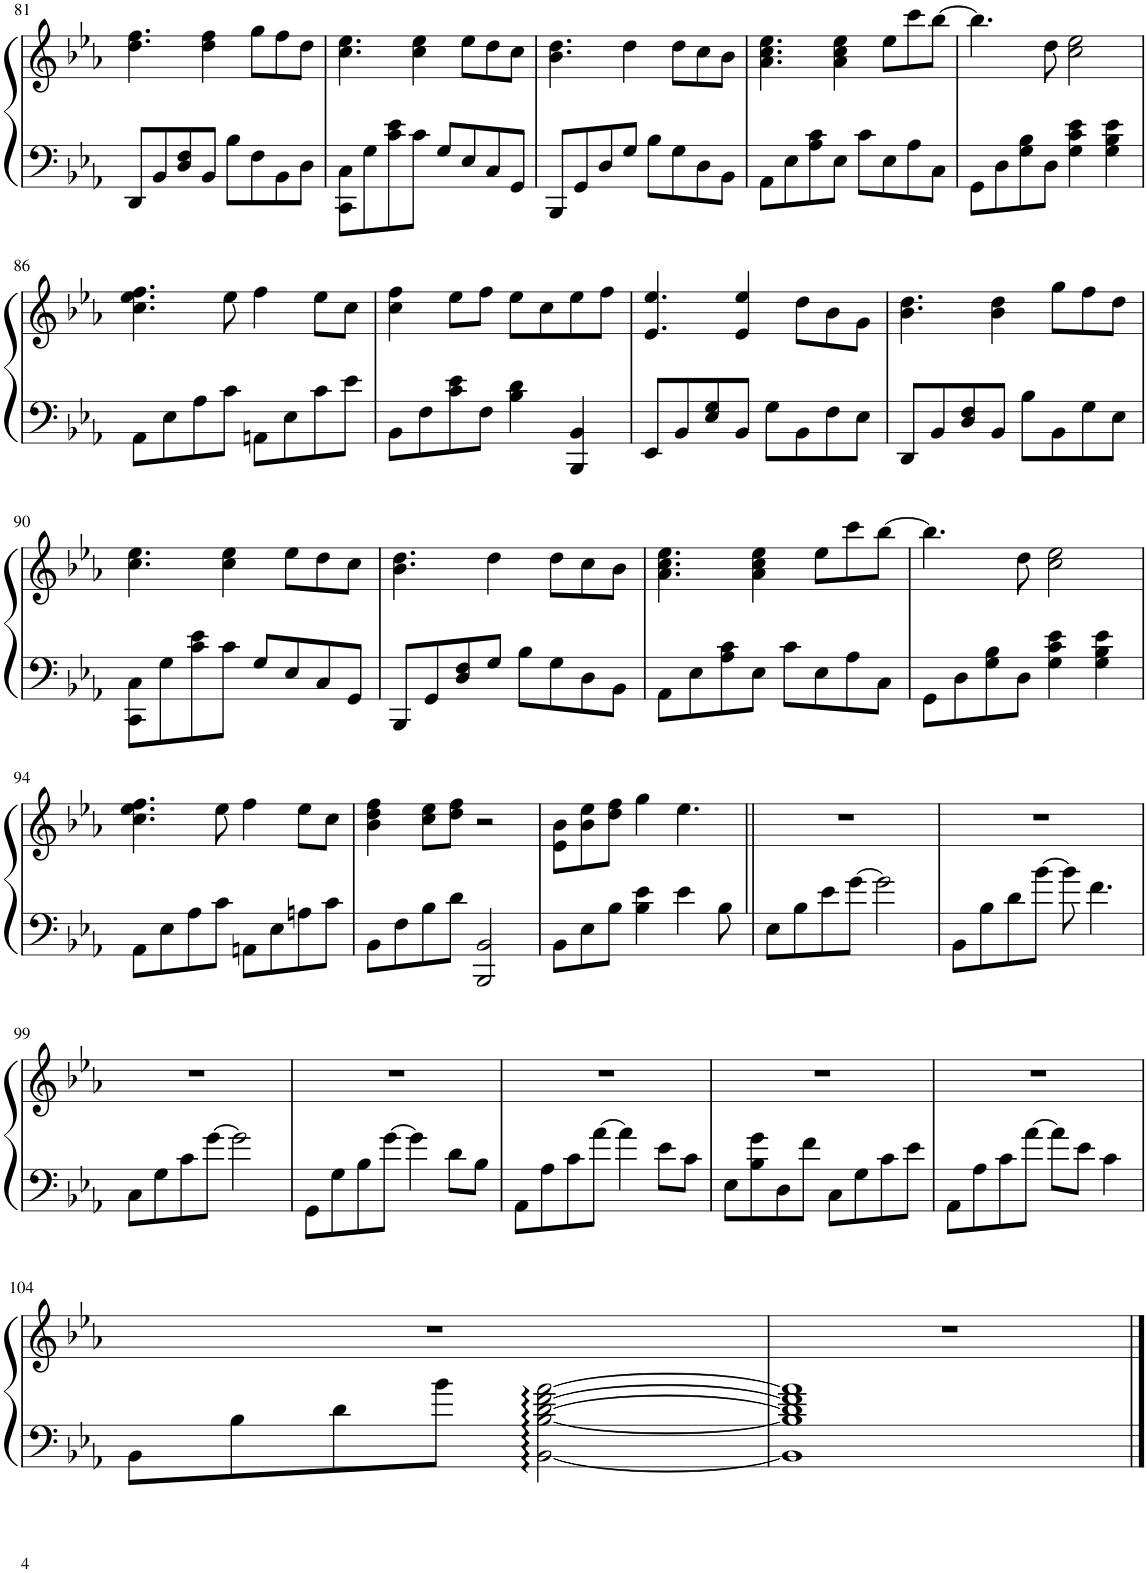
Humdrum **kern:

**kern	**kern
*part1	*part1
*staff2	*staff1
*I"Piano	*
!!LO:PB:g=z
*clefF4	*clefG2
*k[b-e-a-]	*k[b-e-a-]
*M4/4	*M4/4
=81	=81
8DD/L	4.dd\ 4.ff\
8BB-/	.
8D/ 8F/	.
8BB-/J	4dd\ 4ff\
8B-\L	.
8F\	8gg\L
8BB-\	8ff\
8D\J	8dd\J
=82	=82
8CC\ 8C\L	4.cc\ 4.ee-\
8G\	.
8c\ 8e-\	.
8c\J	4cc\ 4ee-\
8G/L	.
8E-/	8ee-\L
8C/	8dd\
8GG/J	8cc\J
=83	=83
8BBB-/L	4.b-\ 4.dd\
8GG/	.
8D/	.
8G/J	4dd\
8B-\L	.
8G\	8dd\L
8D\	8cc\
8BB-\J	8b-\J
=84	=84
8AA-\L	4.a-\ 4.cc\ 4.ee-\
8E-\	.
8A-\ 8c\	.
8E-\J	4a-\ 4cc\ 4ee-\
8c\L	.
8E-\	8ee-\L
8A-\	8ccc\
8C\J	[8bb-\J
=85	=85
8GG\L	4.bb-\]
8D\	.
8G\ 8B-\	.
8D\J	8dd\
4G\ 4c\ 4e-\	2cc\ 2ee-\
4G\ 4B-\ 4e-\	.
!!LO:LB:g=z
=86	=86
8AA-\L	4.cc\ 4.ee-\ 4.ff\
8E-\	.
8A-\	.
8c\J	8ee-\
8AAn\L	4ff\
8E-\	.
8c\	8ee-\L
8e-\J	8cc\J
=87	=87
8BB-\L	4cc\ 4ff\
8F\	.
8c\ 8e-\	8ee-\L
8F\J	8ff\J
4B-\ 4d\	8ee-\L
.	8cc\
4BBB-/ 4BB-/	8ee-\
.	8ff\J
=88	=88
8EE-/L	4.e-/ 4.ee-/
8BB-/	.
8E-/ 8G/	.
8BB-/J	4e-/ 4ee-/
8G\L	.
8BB-\	8dd\L
8F\	8b-\
8E-\J	8g\J
=89	=89
8DD/L	4.b-\ 4.dd\
8BB-/	.
8D/ 8F/	.
8BB-/J	4b-\ 4dd\
8B-\L	.
8BB-\	8gg\L
8G\	8ff\
8E-\J	8dd\J
!!LO:LB:g=z
=90	=90
8CC\ 8C\L	4.cc\ 4.ee-\
8G\	.
8c\ 8e-\	.
8c\J	4cc\ 4ee-\
8G/L	.
8E-/	8ee-\L
8C/	8dd\
8GG/J	8cc\J
=91	=91
8BBB-/L	4.b-\ 4.dd\
8GG/	.
8D/ 8F/	.
8G/J	4dd\
8B-\L	.
8G\	8dd\L
8D\	8cc\
8BB-\J	8b-\J
=92	=92
8AA-\L	4.a-\ 4.cc\ 4.ee-\
8E-\	.
8A-\ 8c\	.
8E-\J	4a-\ 4cc\ 4ee-\
8c\L	.
8E-\	8ee-\L
8A-\	8ccc\
8C\J	[8bb-\J
=93	=93
8GG\L	4.bb-\]
8D\	.
8G\ 8B-\	.
8D\J	8dd\
4G\ 4c\ 4e-\	2cc\ 2ee-\
4G\ 4B-\ 4e-\	.
!!LO:LB:g=z
=94	=94
8AA-\L	4.cc\ 4.ee-\ 4.ff\
8E-\	.
8A-\	.
8c\J	8ee-\
8AAn\L	4ff\
8E-\	.
8An\	8ee-\L
8c\J	8cc\J
=95	=95
8BB-\L	4b-\ 4dd\ 4ff\
8F\	.
8B-\	8cc\ 8ee-\L
8d\J	8dd\ 8ff\J
2BBB-/ 2BB-/	2r
=96	=96
8BB-\L	8e-\ 8b-\L
8E-\	8b-\ 8ee-\
8B-\J	8dd\ 8ff\J
4B-\ 4e-\	4gg\
4e-\	4.ee-\
8B-\	.
=97||	=97||
8E-\L	1r
8B-\	.
8e-\	.
[8g\J	.
2g\]	.
=98	=98
8BB-\L	1r
8B-\	.
8d\	.
[8b-\J	.
8b-\]	.
4.f\	.
!!LO:LB:g=z
=99	=99
8C\L	1r
8G\	.
8c\	.
[8g\J	.
2g\]	.
=100	=100
8GG\L	1r
8G\	.
8B-\	.
[8g\J	.
4g\]	.
8d\L	.
8B-\J	.
=101	=101
8AA-\L	1r
8A-\	.
8c\	.
[8a-\J	.
4a-\]	.
8e-\L	.
8c\J	.
=102	=102
8E-\L	1r
8B-\ 8g\	.
8D\	.
8f\J	.
8C\L	.
8G\	.
8c\	.
8e-\J	.
=103	=103
8AA-\L	1r
8A-\	.
8c\	.
[8a-\J	.
8a-\L]	.
8e-\J	.
4c\	.
!!LO:LB:g=z
=104	=104
8BB-\L	1r
8B-\	.
8d\	.
8b-\J	.
[2BB-\ [2B-\ [2d\ [2f\ [2a-\	.
=105	=105
1BB-] 1B-] 1d] 1f] 1a-]	1r
==	==
*-	*-
